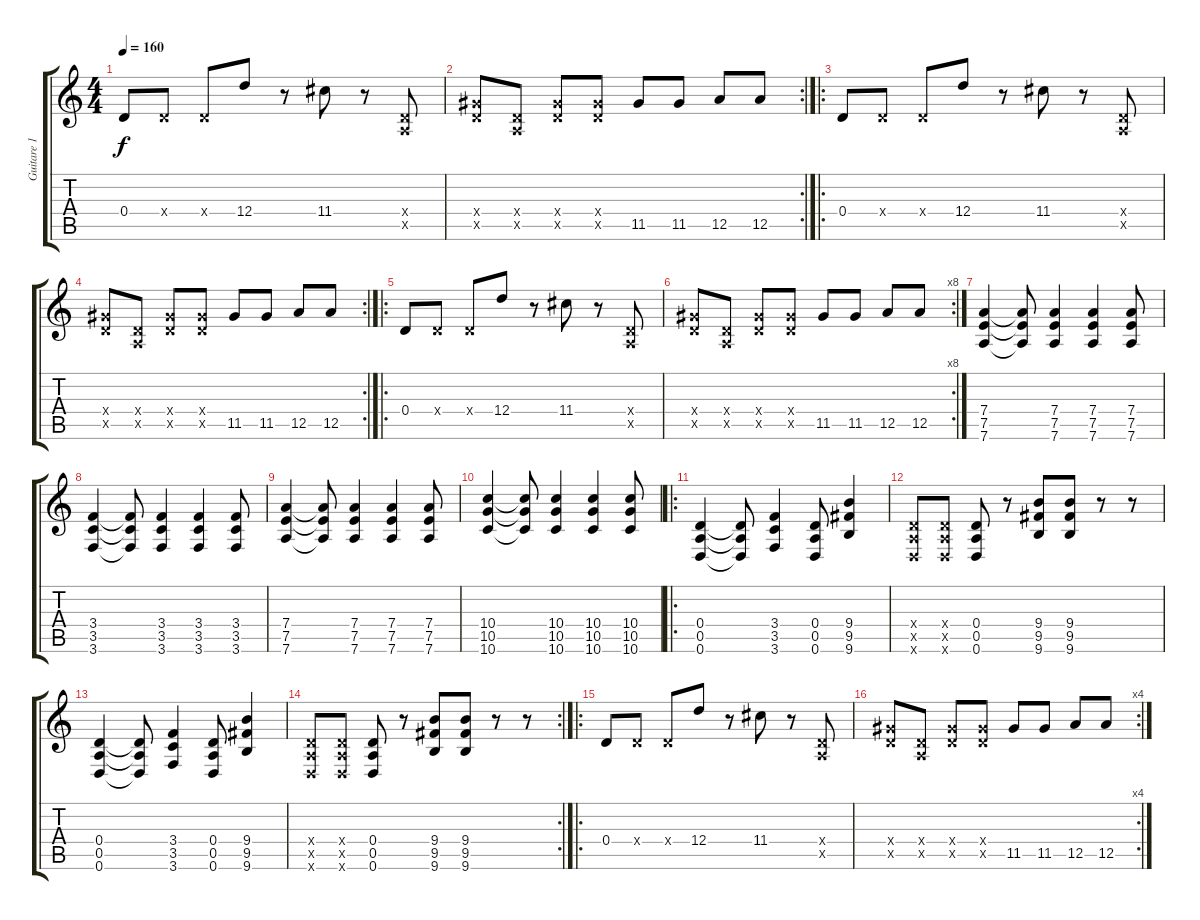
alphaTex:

\track ("Guitare 1" "Guitare 1") {instrument distortionguitar}
\staff {score tabs}
\tuning (E4 B3 G3 D3 A2 D2) {hide}
\ts (4 4)
\tempo 160
\clef g2
\ks c
0.4.8{dy f instrument distortionguitar} 0.4{x}.8 0.4{x}.8 12.4.8 r.8 11.4.8 r.8 (0.4{x} 0.5{x}).8 |
\rc 2
(0.4{x} 11.5{x}).8 (0.4{x} 0.5{x}).8 (0.4{x} 11.5{x}).8 (0.4{x} 11.5{x}).8 11.5.8 11.5.8 12.5.8 12.5.8 |
\ro
0.4.8 0.4{x}.8 0.4{x}.8 12.4.8 r.8 11.4.8 r.8 (0.4{x} 0.5{x}).8 |
\rc 2
(0.4{x} 11.5{x}).8 (0.4{x} 0.5{x}).8 (0.4{x} 11.5{x}).8 (0.4{x} 11.5{x}).8 11.5.8 11.5.8 12.5.8 12.5.8 |
\ro
0.4.8 0.4{x}.8 0.4{x}.8 12.4.8 r.8 11.4.8 r.8 (0.4{x} 0.5{x}).8 |
\rc 8
(0.4{x} 11.5{x}).8 (0.4{x} 0.5{x}).8 (0.4{x} 11.5{x}).8 (0.4{x} 11.5{x}).8 11.5.8 11.5.8 12.5.8 12.5.8 |
(7.4 7.5 7.6).4 (7.4{t} 7.5{t} 7.6{t}).8 (7.4 7.5 7.6).4 (7.4 7.5 7.6).4 (7.4 7.5 7.6).8 |
(3.4 3.5 3.6).4 (3.4{t} 3.5{t} 3.6{t}).8 (3.4 3.5 3.6).4 (3.4 3.5 3.6).4 (3.4 3.5 3.6).8 |
(7.4 7.5 7.6).4 (7.4{t} 7.5{t} 7.6{t}).8 (7.4 7.5 7.6).4 (7.4 7.5 7.6).4 (7.4 7.5 7.6).8 |
(10.4 10.5 10.6).4 (10.4{t} 10.5{t} 10.6{t}).8 (10.4 10.5 10.6).4 (10.4 10.5 10.6).4 (10.4 10.5 10.6).8 |
\ro
(0.4 0.5 0.6).4 (0.4{t} 0.5{t} 0.6{t}).8 (3.4 3.5 3.6).4 (0.4 0.5 0.6).8 (9.4 9.5 9.6).4 |
(0.4{x} 0.5{x} 0.6{x}).8 (0.4{x} 0.5{x} 0.6{x}).8 (0.4 0.5 0.6).8 r.8 (9.4 9.5 9.6).8 (9.4 9.5 9.6).8 r.8 r.8 |
(0.4 0.5 0.6).4 (0.4{t} 0.5{t} 0.6{t}).8 (3.4 3.5 3.6).4 (0.4 0.5 0.6).8 (9.4 9.5 9.6).4 |
\rc 2
(0.4{x} 0.5{x} 0.6{x}).8 (0.4{x} 0.5{x} 0.6{x}).8 (0.4 0.5 0.6).8 r.8 (9.4 9.5 9.6).8 (9.4 9.5 9.6).8 r.8 r.8 |
\ro
0.4.8 0.4{x}.8 0.4{x}.8 12.4.8 r.8 11.4.8 r.8 (0.4{x} 0.5{x}).8 |
\rc 4
(0.4{x} 11.5{x}).8 (0.4{x} 0.5{x}).8 (0.4{x} 11.5{x}).8 (0.4{x} 11.5{x}).8 11.5.8 11.5.8 12.5.8 12.5.8
